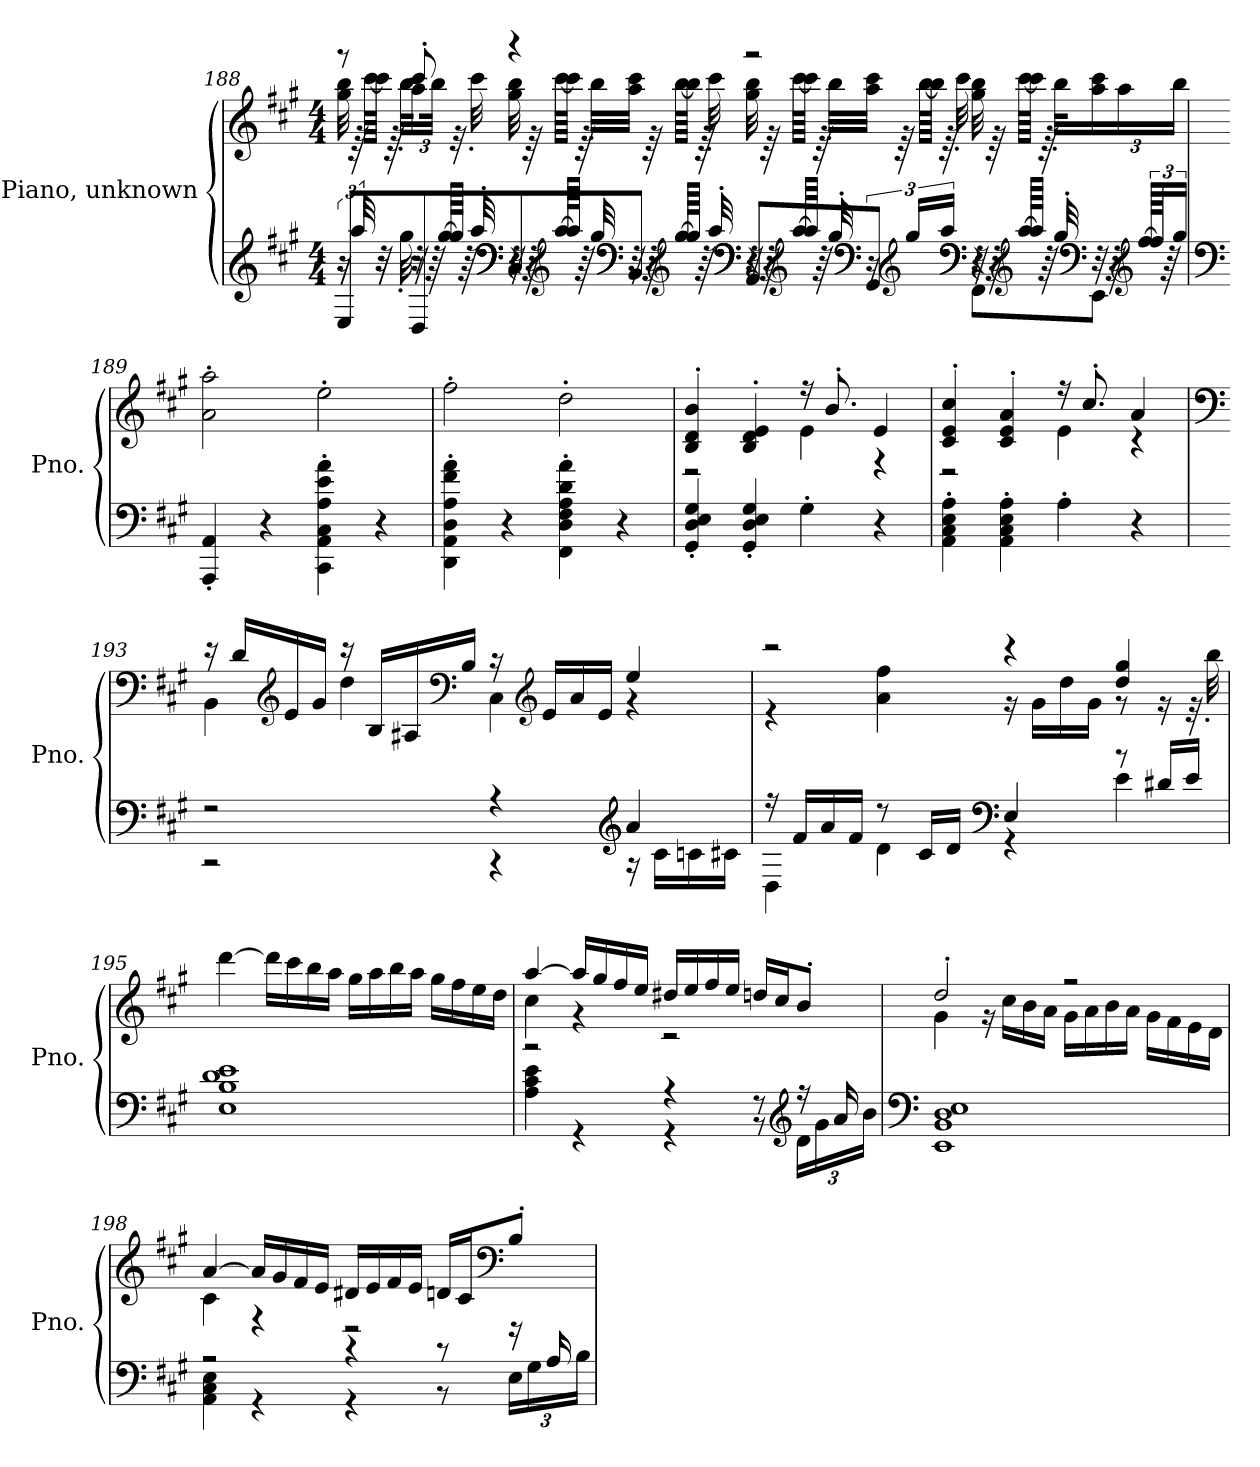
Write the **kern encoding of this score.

**kern	**kern
*part1	*part1
*staff2	*staff1
*I"Piano, unknown	*
*I'Pno.	*
!!LO:LB:g=z
*clefG2	*clefG2
*k[f#c#g#]	*k[f#c#g#]
*M4/4	*M4/4
=188	=188
*^	*^
*	*^	*	*
24r	16r	8E/L	8r	32gg#\ 32bb\
.	.	.	.	64r
48aa/	.	.	.	.
.	.	.	.	[64ccc#\LLLL
16r	32r	.	.	64ccc#\JJJJ]
.	.	.	.	64r
.	32gg#'\	.	.	32bb'\KLL
*	*	*	*	*Xbrackettup
32r	8r	8D/	8ccc#'/	24aa\
64r	.	.	.	.
.	.	.	.	48bb\JJk
[64gg#/LLLL	.	.	.	.
64gg#/JJJJ]	.	.	.	32r
64r	.	.	.	.
32aa'/	.	.	.	32ccc#'\
*clefF4	*	*	*	*
32r	4r	8C#/	4r	32gg#\ 32bb\
64r	.	.	.	64r
*clefG2	*	*	*	*
[64aa/LLLL	.	.	.	[64ccc#\LLLL
64aa/JJJJ]	.	.	.	64ccc#\JJJJ]
64r	.	.	.	64r
32gg#'/	.	.	.	32bb'\LLL
*clefF4	*	*	*	*
32r	.	8BB/J	.	32aa\ 32ccc#\JJJ
64r	.	.	.	64r
*clefG2	*	*	*	*
[64gg#/LLLL	.	.	.	[64bb\LLLL
64gg#/JJJJ]	.	.	.	64bb\JJJJ]
64r	.	.	.	64r
32aa'/	.	.	.	32ccc#'\
*clefF4	*	*	*	*
32r	4r	8AA/L	2r	32gg#\ 32bb\
64r	.	.	.	64r
*clefG2	*	*	*	*
[64aa/LLLL	.	.	.	[64ccc#\LLLL
64aa/JJJJ]	.	.	.	64ccc#\JJJJ]
64r	.	.	.	64r
32gg#'/	.	.	.	32bb'\LLL
*clefF4	*	*	*	*
24r	.	8GG#/J	.	32aa\ 32ccc#\JJJ
.	.	.	.	64r
*clefG2	*	*	*	*
24gg#/LL	.	.	.	.
.	.	.	.	[64bb\LLLL
.	.	.	.	64bb\JJJJ]
.	.	.	.	64r
24aa/JJ	.	.	.	.
.	.	.	.	32ccc#'\
*clefF4	*	*	*	*
32r	8FF#\L	4r	.	32gg#\ 32bb\
64r	.	.	.	64r
*clefG2	*	*	*	*
[64aa/LLLL	.	.	.	[64ccc#\LLLL
64aa/JJJJ]	.	.	.	64ccc#\JJJJ]
64r	.	.	.	64r
32gg#'/	.	.	.	32bb'\KLL
*clefF4	*	*	*	*
32r	8EE\J	.	.	24aa\ 24ccc#\
64r	.	.	.	.
.	.	.	.	24aa\
*clefG2	*	*	*	*
[64ff#/LLLL	.	.	.	.
96ff#/JJJJ]	.	.	.	.
96r	.	.	.	.
24gg#/	.	.	.	24bb\JJ
*v	*v	*v	*	*
*	*v	*v
!!LO:LB:g=z
=189	=189
*clefF4	*
4AAA/' 4AA/'	2a\' 2aa\'
4r	.
4CC#\' 4AA\' 4C#\' 4A\' 4e\' 4a\'	2ee'\
4r	.
=190	=190
4DD\' 4AA\' 4D\' 4A\' 4f#\' 4a\'	2ff#'\
4r	.
4FF#\' 4D\' 4F#\' 4A\' 4d\' 4a\'	2dd'\
4r	.
=191	=191
*	*^
4GG#/' 4D/' 4E/' 4G#/'	4B/' 4d/' 4b/'	2r
4GG#/' 4D/' 4E/' 4G#/'	4B/' 4d/' 4e/'	.
4G#'\	16r	4e\
.	8.b'/	.
4r	4e/	4r
=192	=192	=192
4AA\' 4C#\' 4E\' 4A\'	4c#/' 4e/' 4cc#/'	2r
4AA\' 4C#\' 4E\' 4A\'	4c#/' 4e/' 4a/'	.
4A'\	16r	4e\
.	8.cc#'/	.
4r	4a/	4r
!!LO:LB:g=z	!!
=193	=193	=193
*	*clefF4	*
*^	*	*
2r	2r	16r	4BB\
.	.	16d/LL	.
*	*	*clefG2	*
.	.	16e/	.
.	.	16g#/JJ	.
.	.	16r	4dd\
.	.	16B/LL	.
.	.	16A#X/	.
*	*	*clefF4	*
.	.	16B/JJ	.
4r	4r	16r	4C#\
*	*	*clefG2	*
.	.	16e/LL	.
.	.	16a/	.
.	.	16e/JJ	.
*clefG2	*	*	*
4a/	16r	4ee/	4r
.	16c#\LL	.	.
.	16cn\	.	.
.	16c#X\JJ	.	.
=194	=194	=194	=194
16r	4D\	2r	4r
16f#/LL	.	.	.
16a/	.	.	.
16f#/JJ	.	.	.
8r	4d\	.	4a\ 4ff#\
16c#/LL	.	.	.
16d/JJ	.	.	.
*clefF4	*	*	*
4E/	4r	4r	16r
.	.	.	16g#\LL
.	.	.	16dd\
.	.	.	16g#\JJ
8r	4e\	4dd/ 4gg#/	8r
16d#X/LL	.	.	16r
16e/JJ	.	.	32r
.	.	.	32bb'\
*v	*v	*	*
*	*v	*v
!!LO:LB:g=z
=195	=195
1E 1B 1d 1e	[4ddd\
.	16ddd\LL]
.	16ccc#\
.	16bb\
.	16aa\JJ
.	16gg#\LL
.	16aa\
.	16bb\
.	16aa\JJ
.	16gg#\LL
.	16ff#\
.	16ee\
.	16dd\JJ
=196	=196
*^	*^
2r	4A\ 4c#\ 4e\	[4aa/	4cc#\
.	4r	16aa/LL]	4r
.	.	16gg#/	.
.	.	16ff#/	.
.	.	16ee/JJ	.
4r	4r	16dd#X/LL	2r
.	.	16ee/	.
.	.	16ff#/	.
.	.	16ee/JJ	.
8r	8r	16ddn/LL	.
.	.	16cc#/J	.
*clefG2	*	*	*
*	*Xbrackettup	*	*
16r	24d\LL	8b'/J	.
.	24g#\	.	.
16a/	.	.	.
.	24b\JJ	.	.
*v	*v	*	*
!!LO:PB:g=z	!!
=197	=197	=197
*clefF4	*	*
1EE 1BB 1D 1E	2dd'/	4g#\
.	.	16r
.	.	16cc#\LL
.	.	16b\
.	.	16a\JJ
.	2r	16g#\LL
.	.	16a\
.	.	16b\
.	.	16a\JJ
.	.	16g#\LL
.	.	16f#\
.	.	16e\
.	.	16d\JJ
=198	=198	=198
*^	*	*
2r	4AA\ 4C#\ 4E\	[4a/	4c#\
.	4r	16a/LL]	4r
.	.	16g#/	.
.	.	16f#/	.
.	.	16e/JJ	.
4r	4r	16d#X/LL	2r
.	.	16e/	.
.	.	16f#/	.
.	.	16e/JJ	.
8r	8r	16dn/LL	.
.	.	16c#/J	.
*	*	*clefF4	*
16r	24E\LL	8B'/J	.
.	24G#\	.	.
16A/	.	.	.
.	24B\JJ	.	.
*v	*v	*	*
*	*v	*v
=	=
*-	*-
